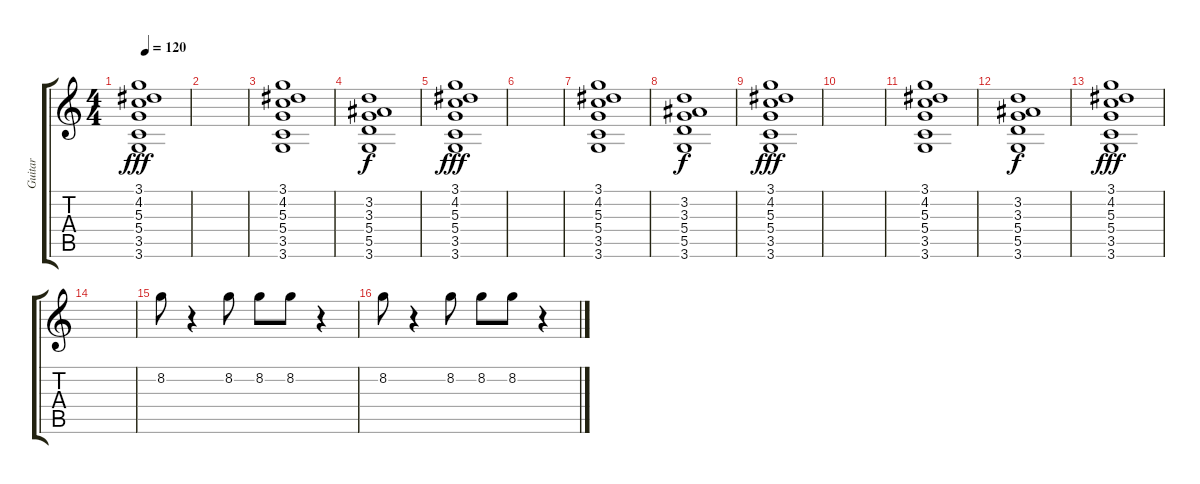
\track ("Guitar" "Guitar") {instrument acousticguitarsteel}
\staff {score tabs}
\tuning (E4 B3 G3 D3 A2 E2) {hide}
\ts (4 4)
\tempo 120
\clef g2
\ks c
(3.1 4.2 5.3 5.4 3.5 3.6).1{dy fff} |
|
(3.1 4.2 5.3 5.4 3.5 3.6).1 |
(3.2 3.3 5.4 5.5 3.6).1{dy f} |
(3.1 4.2 5.3 5.4 3.5 3.6).1{dy fff} |
|
(3.1 4.2 5.3 5.4 3.5 3.6).1 |
(3.2 3.3 5.4 5.5 3.6).1{dy f} |
(3.1 4.2 5.3 5.4 3.5 3.6).1{dy fff} |
|
(3.1 4.2 5.3 5.4 3.5 3.6).1 |
(3.2 3.3 5.4 5.5 3.6).1{dy f} |
(3.1 4.2 5.3 5.4 3.5 3.6).1{dy fff} |
|
8.2.8 r.4 8.2.8 8.2.8 8.2.8 r.4 |
8.2.8 r.4 8.2.8 8.2.8 8.2.8 r.4
